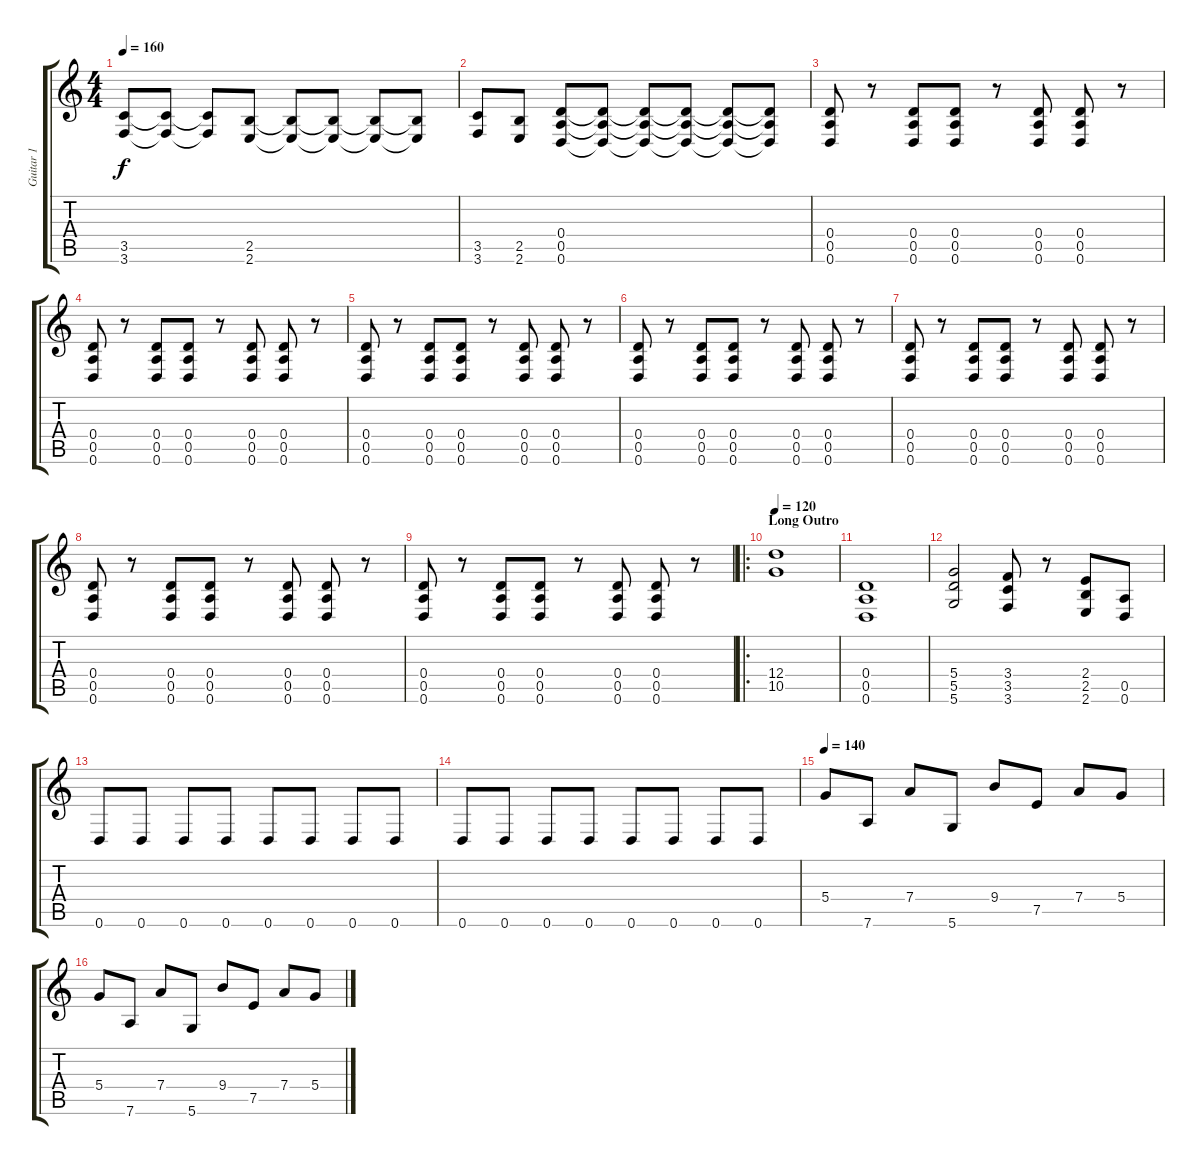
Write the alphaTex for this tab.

\track ("Guitar 1" "Guitar 1") {instrument distortionguitar}
\staff {score tabs}
\tuning (E4 B3 G3 D3 A2 D2) {hide}
\ts (4 4)
\tempo 160
\clef g2
\ks c
(3.5 3.6).8{dy f} (3.5{t} 3.6{t}).8 (3.5{t} 3.6{t}).8 (2.5 2.6).8 (2.5{t} 2.6{t}).8 (2.5{t} 2.6{t}).8 (2.5{t} 2.6{t}).8 (2.5{t} 2.6{t}).8 |
(3.5 3.6).8 (2.5 2.6).8 (0.4 0.5 0.6).8 (0.4{t} 0.5{t} 0.6{t}).8 (0.4{t} 0.5{t} 0.6{t}).8 (0.4{t} 0.5{t} 0.6{t}).8 (0.4{t} 0.5{t} 0.6{t}).8 (0.4{t} 0.5{t} 0.6{t}).8 |
(0.4 0.5 0.6).8 r.8 (0.4 0.5 0.6).8 (0.4 0.5 0.6).8 r.8 (0.4 0.5 0.6).8 (0.4 0.5 0.6).8 r.8 |
(0.4 0.5 0.6).8 r.8 (0.4 0.5 0.6).8 (0.4 0.5 0.6).8 r.8 (0.4 0.5 0.6).8 (0.4 0.5 0.6).8 r.8 |
(0.4 0.5 0.6).8 r.8 (0.4 0.5 0.6).8 (0.4 0.5 0.6).8 r.8 (0.4 0.5 0.6).8 (0.4 0.5 0.6).8 r.8 |
(0.4 0.5 0.6).8 r.8 (0.4 0.5 0.6).8 (0.4 0.5 0.6).8 r.8 (0.4 0.5 0.6).8 (0.4 0.5 0.6).8 r.8 |
(0.4 0.5 0.6).8 r.8 (0.4 0.5 0.6).8 (0.4 0.5 0.6).8 r.8 (0.4 0.5 0.6).8 (0.4 0.5 0.6).8 r.8 |
(0.4 0.5 0.6).8 r.8 (0.4 0.5 0.6).8 (0.4 0.5 0.6).8 r.8 (0.4 0.5 0.6).8 (0.4 0.5 0.6).8 r.8 |
(0.4 0.5 0.6).8 r.8 (0.4 0.5 0.6).8 (0.4 0.5 0.6).8 r.8 (0.4 0.5 0.6).8 (0.4 0.5 0.6).8 r.8 |
\ro
\section ("" "Long Outro")
\tempo 120
(12.4 10.5).1 |
(0.4 0.5 0.6).1 |
(5.4 5.5 5.6).2 (3.4 3.5 3.6).8 r.8 (2.4 2.5 2.6).8 (0.5 0.6).8 |
0.6.8 0.6.8 0.6.8 0.6.8 0.6.8 0.6.8 0.6.8 0.6.8 |
0.6.8 0.6.8 0.6.8 0.6.8 0.6.8 0.6.8 0.6.8 0.6.8 |
\tempo 140
5.4.8 7.6.8 7.4.8 5.6.8 9.4.8 7.5.8 7.4.8 5.4.8 |
5.4.8 7.6.8 7.4.8 5.6.8 9.4.8 7.5.8 7.4.8 5.4.8
